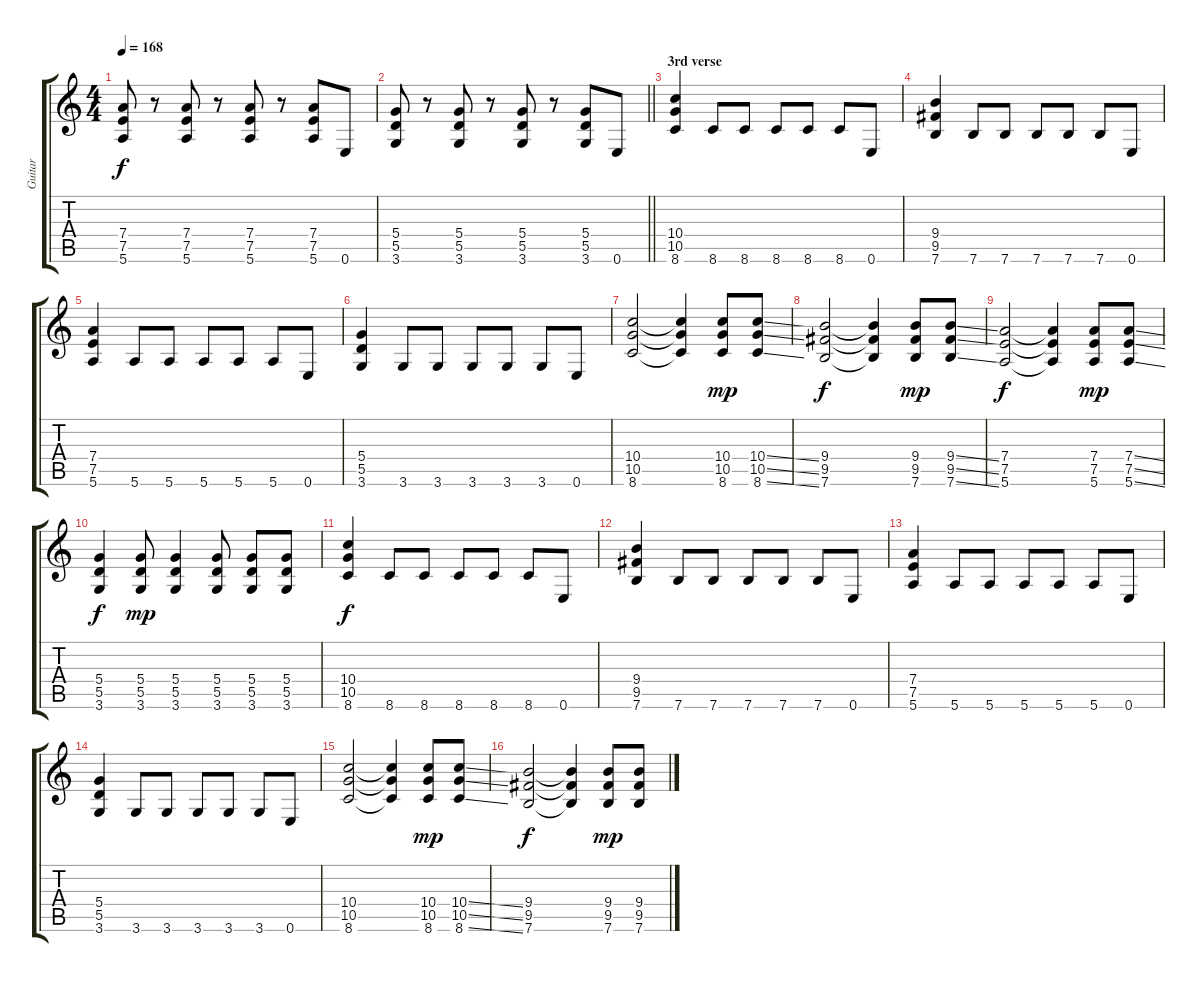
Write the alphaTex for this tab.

\track ("Guitar" "Guitar") {instrument overdrivenguitar}
\staff {score tabs}
\tuning (E4 B3 G3 D3 A2 E2) {hide}
\ts (4 4)
\tempo 168
\clef g2
\ks c
(7.4 7.5 5.6).8{dy f} r.8 (7.4 7.5 5.6).8 r.8 (7.4 7.5 5.6).8 r.8 (7.4 7.5 5.6).8 0.6.8 |
\barLineRight lightlight
(5.4 5.5 3.6).8 r.8 (5.4 5.5 3.6).8 r.8 (5.4 5.5 3.6).8 r.8 (5.4 5.5 3.6).8 0.6.8 |
\section ("" "3rd verse")
(10.4 10.5 8.6).4 8.6.8 8.6.8 8.6.8 8.6.8 8.6.8 0.6.8 |
(9.4 9.5 7.6).4 7.6.8 7.6.8 7.6.8 7.6.8 7.6.8 0.6.8 |
(7.4 7.5 5.6).4 5.6.8 5.6.8 5.6.8 5.6.8 5.6.8 0.6.8 |
(5.4 5.5 3.6).4 3.6.8 3.6.8 3.6.8 3.6.8 3.6.8 0.6.8 |
(10.4 10.5 8.6).2 (10.4{t} 10.5{t} 8.6{t}).4 (10.4 10.5 8.6).8{dy mp} (10.4{ss} 10.5{ss} 8.6{ss}).8 |
(9.4 9.5 7.6).2{dy f} (9.4{t} 9.5{t} 7.6{t}).4 (9.4 9.5 7.6).8{dy mp} (9.4{ss} 9.5{ss} 7.6{ss}).8 |
(7.4 7.5 5.6).2{dy f} (7.4{t} 7.5{t} 5.6{t}).4 (7.4 7.5 5.6).8{dy mp} (7.4{ss} 7.5{ss} 5.6{ss}).8 |
(5.4 5.5 3.6).4{dy f} (5.4 5.5 3.6).8{dy mp} (5.4 5.5 3.6).4 (5.4 5.5 3.6).8 (5.4 5.5 3.6).8 (5.4 5.5 3.6).8 |
(10.4 10.5 8.6).4{dy f} 8.6.8 8.6.8 8.6.8 8.6.8 8.6.8 0.6.8 |
(9.4 9.5 7.6).4 7.6.8 7.6.8 7.6.8 7.6.8 7.6.8 0.6.8 |
(7.4 7.5 5.6).4 5.6.8 5.6.8 5.6.8 5.6.8 5.6.8 0.6.8 |
(5.4 5.5 3.6).4 3.6.8 3.6.8 3.6.8 3.6.8 3.6.8 0.6.8 |
(10.4 10.5 8.6).2 (10.4{t} 10.5{t} 8.6{t}).4 (10.4 10.5 8.6).8{dy mp} (10.4{ss} 10.5{ss} 8.6{ss}).8 |
(9.4 9.5 7.6).2{dy f} (9.4{t} 9.5{t} 7.6{t}).4 (9.4 9.5 7.6).8{dy mp} (9.4{ss} 9.5{ss} 7.6{ss}).8
